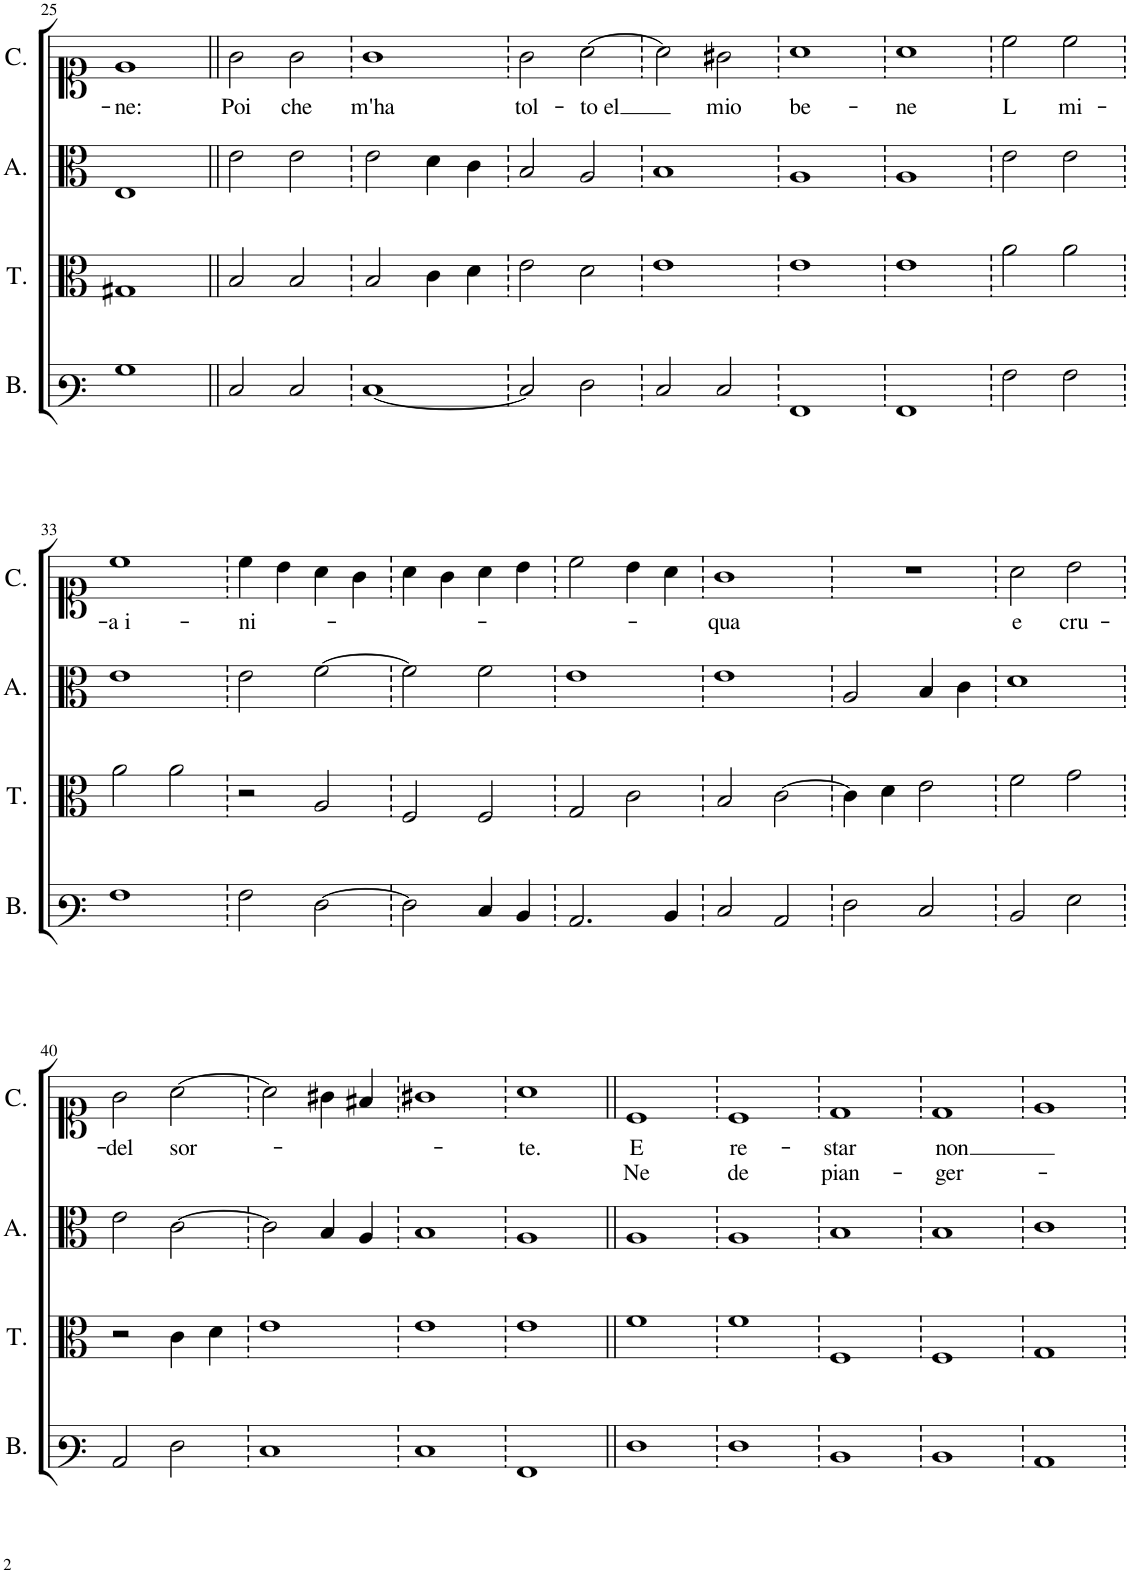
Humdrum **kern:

**kern	**kern	**kern	**kern	**text	**text
*part4	*part3	*part2	*part1	*part1	*part1
*staff4	*staff3	*staff2	*staff1	*staff1	*staff1
*I"Bassus	*I"Tenor	*I"Altus	*I"Cantus	*	*
*I'B.	*I'T.	*I'A.	*I'C.	*	*
!!LO:PB:g=z
*clefF3	*clefC3	*clefC3	*clefC1	*	*
*k[]	*k[]	*k[]	*k[]	*	*
*M4/4	*M4/4	*M4/4	*M4/4	*	*
=25	=25	=25	=25	=25	=25
!	!	!	!	!LO:LY:b	!
1B	1G#X	1E	1e	-ne:	.
=26||	=26||	=26||	=26||	=26||	=26||
!	!	!	!	!LO:LY:b	!
2E/	2B/	2e\	2g\	Poi	.
!	!	!	!	!LO:LY:b	!
2E/	2B/	2e\	2g\	che	.
=27	=27	=27	=27	=27	=27
!	!	!	!	!LO:LY:b	!
[1E	2B/	2e\	1g	m'ha	.
.	4c\	4d\	.	.	.
.	4d\	4c\	.	.	.
=28	=28	=28	=28	=28	=28
!	!	!	!	!LO:LY:b	!
2E/]	2e\	2B/	2g\	tol-	.
!	!	!	!	!LO:LY:b	!
2F\	2d\	2A/	[2a\	-to el	.
=29	=29	=29	=29	=29	=29
2E/	1e	1B	2a\]	.	.
!	!	!	!	!LO:LY:b	!
2E/	.	.	2g#X\	mio	.
=30	=30	=30	=30	=30	=30
!	!	!	!	!LO:LY:b	!
1AA	1e	1A	1a	be-	.
=31	=31	=31	=31	=31	=31
!	!	!	!	!LO:LY:b	!
1AA	1e	1A	1a	-ne	.
=32	=32	=32	=32	=32	=32
!	!	!	!	!LO:LY:b	!
2A\	2a\	2e\	2cc\	L	.
!	!	!	!	!LO:LY:b	!
2A\	2a\	2e\	2cc\	mi-	.
!!LO:LB:g=z
=33	=33	=33	=33	=33	=33
!	!	!	!	!LO:LY:b	!
1A	2a\	1e	1cc	-a i-	.
.	2a\	.	.	.	.
=34	=34	=34	=34	=34	=34
!	!	!	!	!LO:LY:b	!
2A\	2r	2e\	4cc\	-ni-	.
.	.	.	4b\	.	.
[2F\	2A/	[2f\	4a\	.	.
.	.	.	4g\	.	.
=35	=35	=35	=35	=35	=35
2F\]	2F/	2f\]	4a\	.	.
.	.	.	4g\	.	.
4E/	2F/	2f\	4a\	.	.
4D/	.	.	4b\	.	.
=36	=36	=36	=36	=36	=36
2.C/	2G/	1e	2cc\	.	.
.	2c\	.	4b\	.	.
4D/	.	.	4a\	.	.
=37	=37	=37	=37	=37	=37
!	!	!	!	!LO:LY:b	!
2E/	2B/	1e	1g	-qua	.
2C/	[2c\	.	.	.	.
=38	=38	=38	=38	=38	=38
2F\	4c\]	2A/	1r	.	.
.	4d\	.	.	.	.
2E/	2e\	4B/	.	.	.
.	.	4c\	.	.	.
=39	=39	=39	=39	=39	=39
!	!	!	!	!LO:LY:b	!
2D/	2f\	1d	2a\	e	.
!	!	!	!	!LO:LY:b	!
2G\	2g\	.	2b\	cru-	.
!!LO:LB:g=z
=40	=40	=40	=40	=40	=40
!	!	!	!	!LO:LY:b	!
2C/	2r	2e\	2g\	-del	.
!	!	!	!	!LO:LY:b	!
2F\	4c\	[2c\	[2a\	sor-	.
.	4d\	.	.	.	.
=41	=41	=41	=41	=41	=41
1E	1e	2c\]	2a\]	.	.
.	.	4B/	4g#X\	.	.
.	.	4A/	4f#X/	.	.
=42	=42	=42	=42	=42	=42
1E	1e	1B	1g#X	.	.
=43	=43	=43	=43	=43	=43
!	!	!	!	!LO:LY:b	!
1AA	1e	1A	1a	-te.	.
=44||	=44||	=44||	=44||	=44||	=44||
!	!	!	!	!LO:LY:b	!LO:LY:b
1F	1f	1A	1c	E	Ne
=45	=45	=45	=45	=45	=45
!	!	!	!	!LO:LY:b	!LO:LY:b
1F	1f	1A	1c	re-	de
=46	=46	=46	=46	=46	=46
!	!	!	!	!LO:LY:b	!LO:LY:b
1D	1F	1B	1d	-star	pian-
=47	=47	=47	=47	=47	=47
!	!	!	!	!LO:LY:b	!LO:LY:b
1D	1F	1B	1d	non	-ger-
=48	=48	=48	=48	=48	=48
1C	1G	1c	1e	.	.
=	=	=	=	=	=
*-	*-	*-	*-	*-	*-
